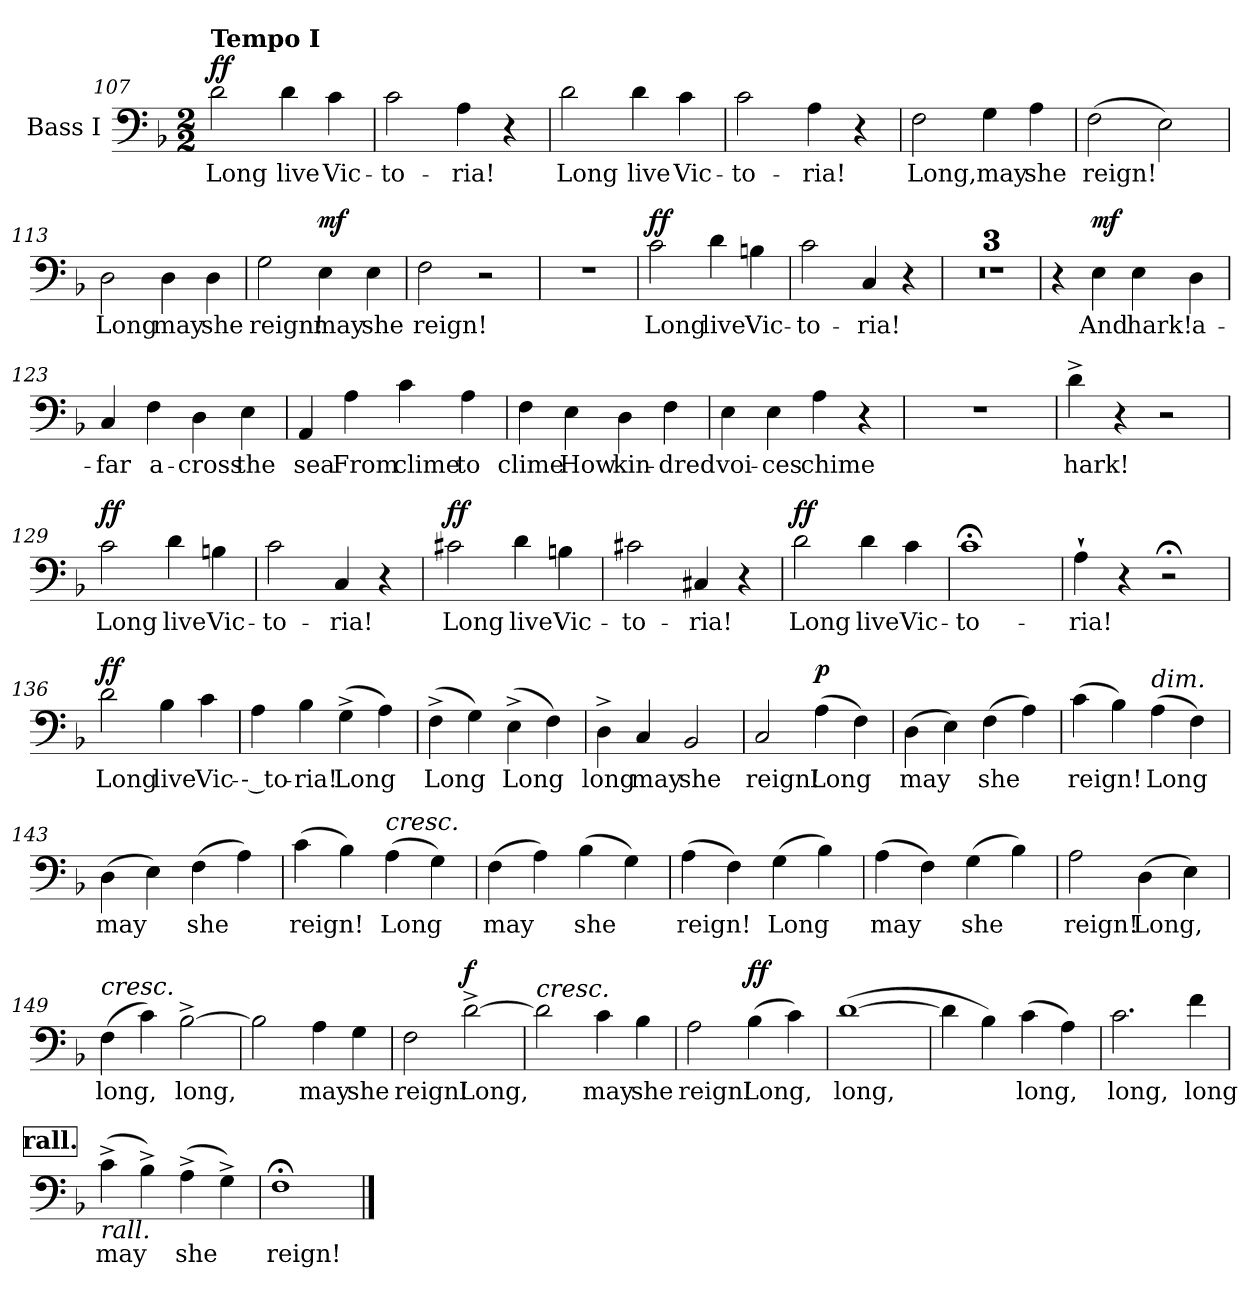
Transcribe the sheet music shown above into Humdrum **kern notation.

**kern	**text	**dynam
*part1	*part1	*part1
*staff1	*staff1	*staff1
*I"Bass I	*	*
*clefF4	*	*
*k[b-]	*	*
*M2/2	*	*
=107	=107	=107
!LO:TX:a:B:t=Tempo I	!	!
!	!LO:LY:b	!LO:DY:a
2d\	Long	ff
!	!LO:LY:b	!
4d\	live	.
!	!LO:LY:b	!
4c\	Vic-	.
=108	=108	=108
!	!LO:LY:b	!
2c\	-to-	.
!	!LO:LY:b	!
4A\	-ria!	.
4r	.	.
=109	=109	=109
!	!LO:LY:b	!
2d\	Long	.
!	!LO:LY:b	!
4d\	live	.
!	!LO:LY:b	!
4c\	Vic-	.
=110	=110	=110
!	!LO:LY:b	!
2c\	-to-	.
!	!LO:LY:b	!
4A\	-ria!	.
4r	.	.
=111	=111	=111
!	!LO:LY:b	!
2F\	Long,	.
!	!LO:LY:b	!
4G\	may	.
!	!LO:LY:b	!
4A\	she	.
!!LO:PB:g=z
=112	=112	=112
!	!LO:LY:b	!
(>2F\	reign!	.
2E\)	.	.
=113	=113	=113
!	!LO:LY:b	!
2D\	Long	.
!	!LO:LY:b	!
4D\	may	.
!	!LO:LY:b	!
4D\	she	.
=114	=114	=114
!	!LO:LY:b	!
2G\	reign!	.
!	!LO:LY:b	!LO:DY:a
4E\	may	mf
!	!LO:LY:b	!
4E\	she	.
=115	=115	=115
!	!LO:LY:b	!
2F\	reign!	.
2r	.	.
=116	=116	=116
1r	.	.
!!LO:LB:g=z
=117	=117	=117
!	!LO:LY:b	!LO:DY:a
2c\	Long	ff
!	!LO:LY:b	!
4d\	live	.
!	!LO:LY:b	!
4Bn\	Vic-	.
=118	=118	=118
!	!LO:LY:b	!
2c\	-to-	.
!	!LO:LY:b	!
4C/	-ria!	.
4r	.	.
=119	=119	=119
1r	.	.
=120	=120	=120
1r	.	.
=121	=121	=121
1r	.	.
!!LO:LB:g=z
=122	=122	=122
4r	.	.
!	!LO:LY:b	!LO:DY:a
4E\	And	mf
!	!LO:LY:b	!
4E\	hark!	.
!	!LO:LY:b	!
4D\	a-	.
=123	=123	=123
!	!LO:LY:b	!
4C/	-far	.
!	!LO:LY:b	!
4F\	a-	.
!	!LO:LY:b	!
4D\	-cross	.
!	!LO:LY:b	!
4E\	the	.
=124	=124	=124
!	!LO:LY:b	!
4AA/	sea	.
!	!LO:LY:b	!
4A\	From	.
!	!LO:LY:b	!
4c\	clime	.
!	!LO:LY:b	!
4A\	to	.
=125	=125	=125
!	!LO:LY:b	!
4F\	clime	.
!	!LO:LY:b	!
4E\	How	.
!	!LO:LY:b	!
4D\	kin-	.
!	!LO:LY:b	!
4F\	-dred	.
!!LO:LB:g=z
=126	=126	=126
!	!LO:LY:b	!
4E\	voi-	.
!	!LO:LY:b	!
4E\	-ces	.
!	!LO:LY:b	!
4A\	chime	.
4r	.	.
=127	=127	=127
1r	.	.
=128	=128	=128
!	!LO:LY:b	!
4d^\	hark!	.
4r	.	.
2r	.	.
=129	=129	=129
!	!LO:LY:b	!LO:DY:a
2c\	Long	ff
!	!LO:LY:b	!
4d\	live	.
!	!LO:LY:b	!
4Bn\	Vic-	.
=130	=130	=130
!	!LO:LY:b	!
2c\	-to-	.
!	!LO:LY:b	!
4C/	-ria!	.
4r	.	.
!!LO:LB:g=z
=131	=131	=131
!	!LO:LY:b	!LO:DY:a
2c#X\	Long	ff
!	!LO:LY:b	!
4d\	live	.
!	!LO:LY:b	!
4Bn\	Vic-	.
=132	=132	=132
!	!LO:LY:b	!
2c#X\	-to-	.
!	!LO:LY:b	!
4C#X/	-ria!	.
4r	.	.
=133	=133	=133
!	!LO:LY:b	!LO:DY:a
2d\	Long	ff
!	!LO:LY:b	!
4d\	live	.
!	!LO:LY:b	!
4c\	Vic-	.
=134	=134	=134
!	!LO:LY:b	!
1c;<	-to-	.
=135	=135	=135
!	!LO:LY:b	!
4A`\	-ria!	.
4r	.	.
2r;<	.	.
=136	=136	=136
!	!LO:LY:b	!LO:DY:a
2d\	Long	ff
!	!LO:LY:b	!
4B-\	live	.
!	!LO:LY:b	!
4c\	Vic-	.
!!LO:LB:g=z
=137	=137	=137
!	!LO:LY:b	!
4A\	-- to-	.
!	!LO:LY:b	!
4B-\	-ria!	.
!	!LO:LY:b	!
(>4G^\	Long	.
4A\)	.	.
=138	=138	=138
!	!LO:LY:b	!
(>4F^\	Long	.
4G\)	.	.
!	!LO:LY:b	!
(>4E^\	Long	.
4F\)	.	.
=139	=139	=139
!	!LO:LY:b	!
4D^\	long	.
!	!LO:LY:b	!
4C/	may	.
!	!LO:LY:b	!
2BB-/	she	.
=140	=140	=140
!	!LO:LY:b	!
2C/	reign!	.
!	!LO:LY:b	!LO:DY:a
(>4A\	Long	p
4F\)	.	.
=141	=141	=141
!	!LO:LY:b	!
(>4D\	may	.
4E\)	.	.
!	!LO:LY:b	!
(>4F\	she	.
4A\)	.	.
=142	=142	=142
!	!LO:LY:b	!
(>4c\	reign!	.
4B-\)	.	.
!LO:TX:a:i:t=dim.	!	!
!	!LO:LY:b	!
(>4A\	Long	.
4F\)	.	.
!!LO:LB:g=z
=143	=143	=143
!	!LO:LY:b	!
(>4D\	may	.
4E\)	.	.
!	!LO:LY:b	!
(>4F\	she	.
4A\)	.	.
=144	=144	=144
!	!LO:LY:b	!
(>4c\	reign!	.
4B-\)	.	.
!LO:TX:a:i:t=cresc.	!	!
!	!LO:LY:b	!
(>4A\	Long	.
4G\)	.	.
=145	=145	=145
!	!LO:LY:b	!
(>4F\	may	.
4A\)	.	.
!	!LO:LY:b	!
(>4B-\	she	.
4G\)	.	.
=146	=146	=146
!	!LO:LY:b	!
(>4A\	reign!	.
4F\)	.	.
!	!LO:LY:b	!
(>4G\	Long	.
4B-\)	.	.
=147	=147	=147
!	!LO:LY:b	!
(>4A\	may	.
4F\)	.	.
!	!LO:LY:b	!
(>4G\	she	.
4B-\)	.	.
!!LO:LB:g=z
=148	=148	=148
!	!LO:LY:b	!
2A\	reign!	.
!	!LO:LY:b	!
(>4D\	Long,	.
4E\)	.	.
=149	=149	=149
!LO:TX:a:i:t=cresc.	!	!
!	!LO:LY:b	!
(>4F\	long,	.
4c\)	.	.
!	!LO:LY:b	!
[2B-^\	long,	.
=150	=150	=150
2B-\]	.	.
!	!LO:LY:b	!
4A\	may	.
!	!LO:LY:b	!
4G\	she	.
=151	=151	=151
!	!LO:LY:b	!
2F\	reign!	.
!	!LO:LY:b	!LO:DY:a
[2d^\	Long,	f
=152	=152	=152
!LO:TX:a:i:t=cresc.	!	!
2d\]	.	.
!	!LO:LY:b	!
4c\	may	.
!	!LO:LY:b	!
4B-\	she	.
!!LO:LB:g=z
=153	=153	=153
!	!LO:LY:b	!
2A\	reign!	.
!	!LO:LY:b	!LO:DY:a
(>4B-\	Long,	ff
4c\)	.	.
=154	=154	=154
!	!LO:LY:b	!
(>[1d	long,	.
=155	=155	=155
4d\]	.	.
4B-\)	.	.
!	!LO:LY:b	!
(>4c\	long,	.
4A\)	.	.
=156	=156	=156
!	!LO:LY:b	!
2.c\	long,	.
!	!LO:LY:b	!
4f\	long	.
!!LO:REH:place=s1:a:B:fs=14:t=rall.
=157	=157	=157
!LO:TX:b:i:t=rall.	!	!
!	!LO:LY:b	!
(>4c^\	may	.
4B-^\)	.	.
!	!LO:LY:b	!
(>4A^\	she	.
4G^\)	.	.
=158	=158	=158
!	!LO:LY:b	!
1F;<	reign!	.
==	==	==
*-	*-	*-
